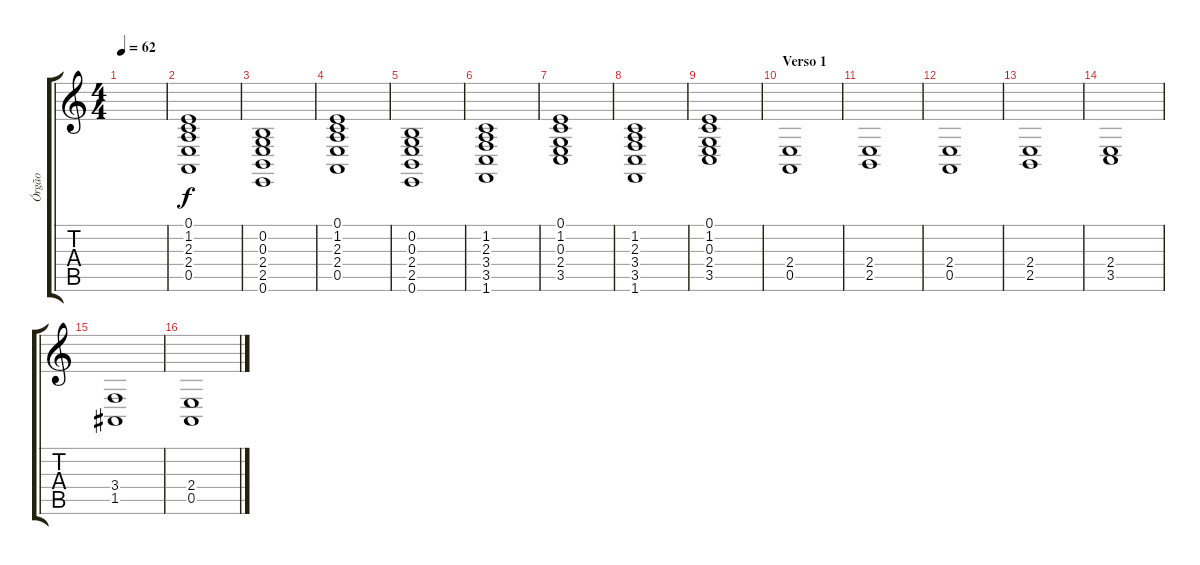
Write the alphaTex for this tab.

\track ("Órgão" "Órgão") {instrument stringensemble2}
\staff {score tabs}
\tuning (E4 B3 G3 D3 A2 E2) {hide}
\ts (4 4)
\tempo 62
\clef g2
\ks c
|
(0.1 1.2 2.3 2.4 0.5).1 |
(0.2 0.3 2.4 2.5 0.6).1 |
(0.1 1.2 2.3 2.4 0.5).1 |
(0.2 0.3 2.4 2.5 0.6).1 |
(1.2 2.3 3.4 3.5 1.6).1 |
(0.1 1.2 0.3 2.4 3.5).1 |
(1.2 2.3 3.4 3.5 1.6).1 |
(0.1 1.2 0.3 2.4 3.5).1 |
\section ("" "Verso 1")
(2.4 0.5).1 |
(2.4 2.5).1 |
(2.4 0.5).1 |
(2.4 2.5).1 |
(2.4 3.5).1 |
(3.4 1.5).1 |
(2.4 0.5).1
